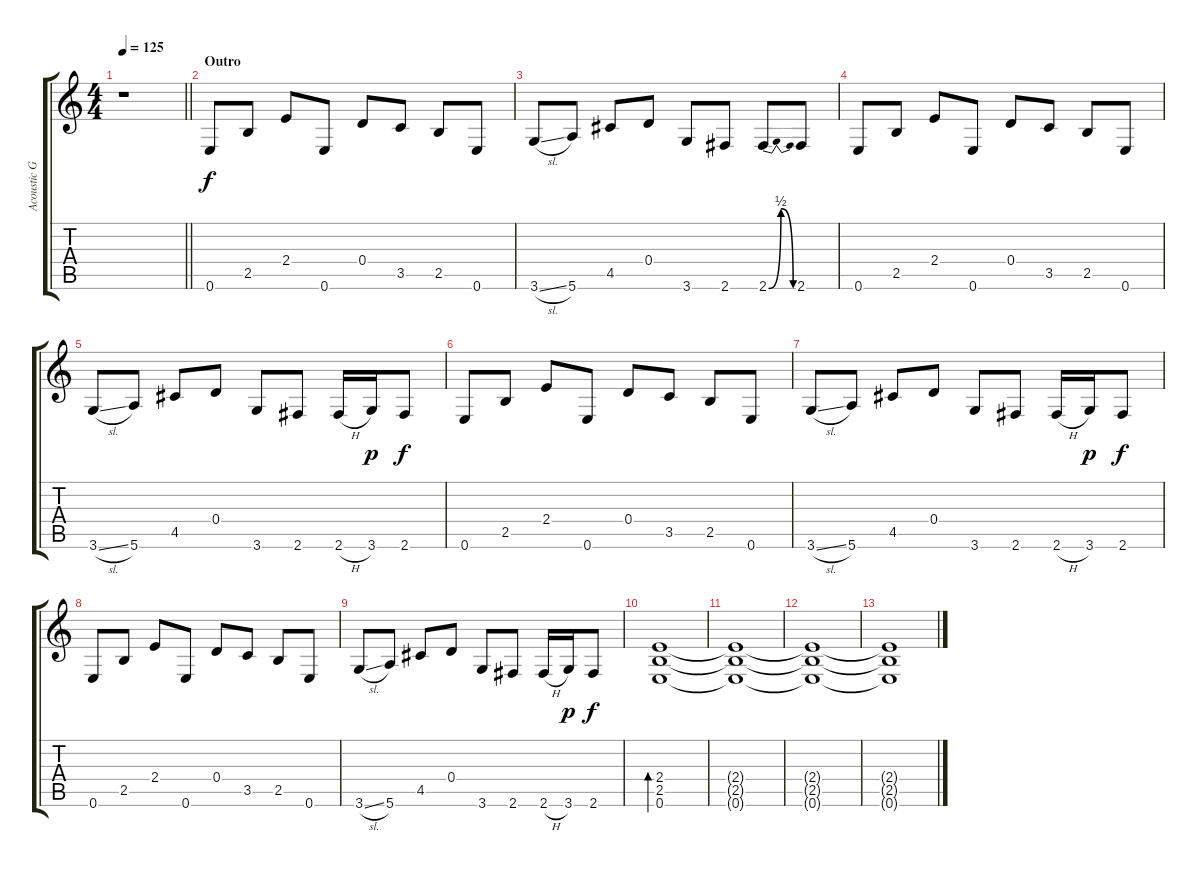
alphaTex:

\track ("Acoustic Guitar" "Acoustic G") {instrument acousticguitarsteel}
\staff {score tabs}
\tuning (E4 B3 G3 D3 A2 E2) {hide}
\ts (4 4)
\tempo 125
\clef g2
\barLineRight lightlight
\ks c
r.1{dy f} |
\section ("" "Outro")
0.6.8 2.5.8 2.4.8 0.6.8 0.4.8 3.5.8 2.5.8 0.6.8 |
3.6{sl}.8 5.6.8 4.5.8 0.4.8 3.6.8 2.6.8 2.6{be (bendrelease 0 0 25 2 35 2 60 0)}.8 2.6.8 |
0.6.8 2.5.8 2.4.8 0.6.8 0.4.8 3.5.8 2.5.8 0.6.8 |
3.6{sl}.8 5.6.8 4.5.8 0.4.8 3.6.8 2.6.8 2.6{h}.16 3.6.16{dy p} 2.6.8{dy f} |
0.6.8 2.5.8 2.4.8 0.6.8 0.4.8 3.5.8 2.5.8 0.6.8 |
3.6{sl}.8 5.6.8 4.5.8 0.4.8 3.6.8 2.6.8 2.6{h}.16 3.6.16{dy p} 2.6.8{dy f} |
0.6.8 2.5.8 2.4.8 0.6.8 0.4.8 3.5.8 2.5.8 0.6.8 |
3.6{sl}.8 5.6.8 4.5.8 0.4.8 3.6.8 2.6.8 2.6{h}.16 3.6.16{dy p} 2.6.8{dy f} |
(2.4 2.5 0.6).1{bd 120} |
(2.4{t} 2.5{t} 0.6{t}).1 |
(2.4{t} 2.5{t} 0.6{t}).1 |
(2.4{t} 2.5{t} 0.6{t}).1
